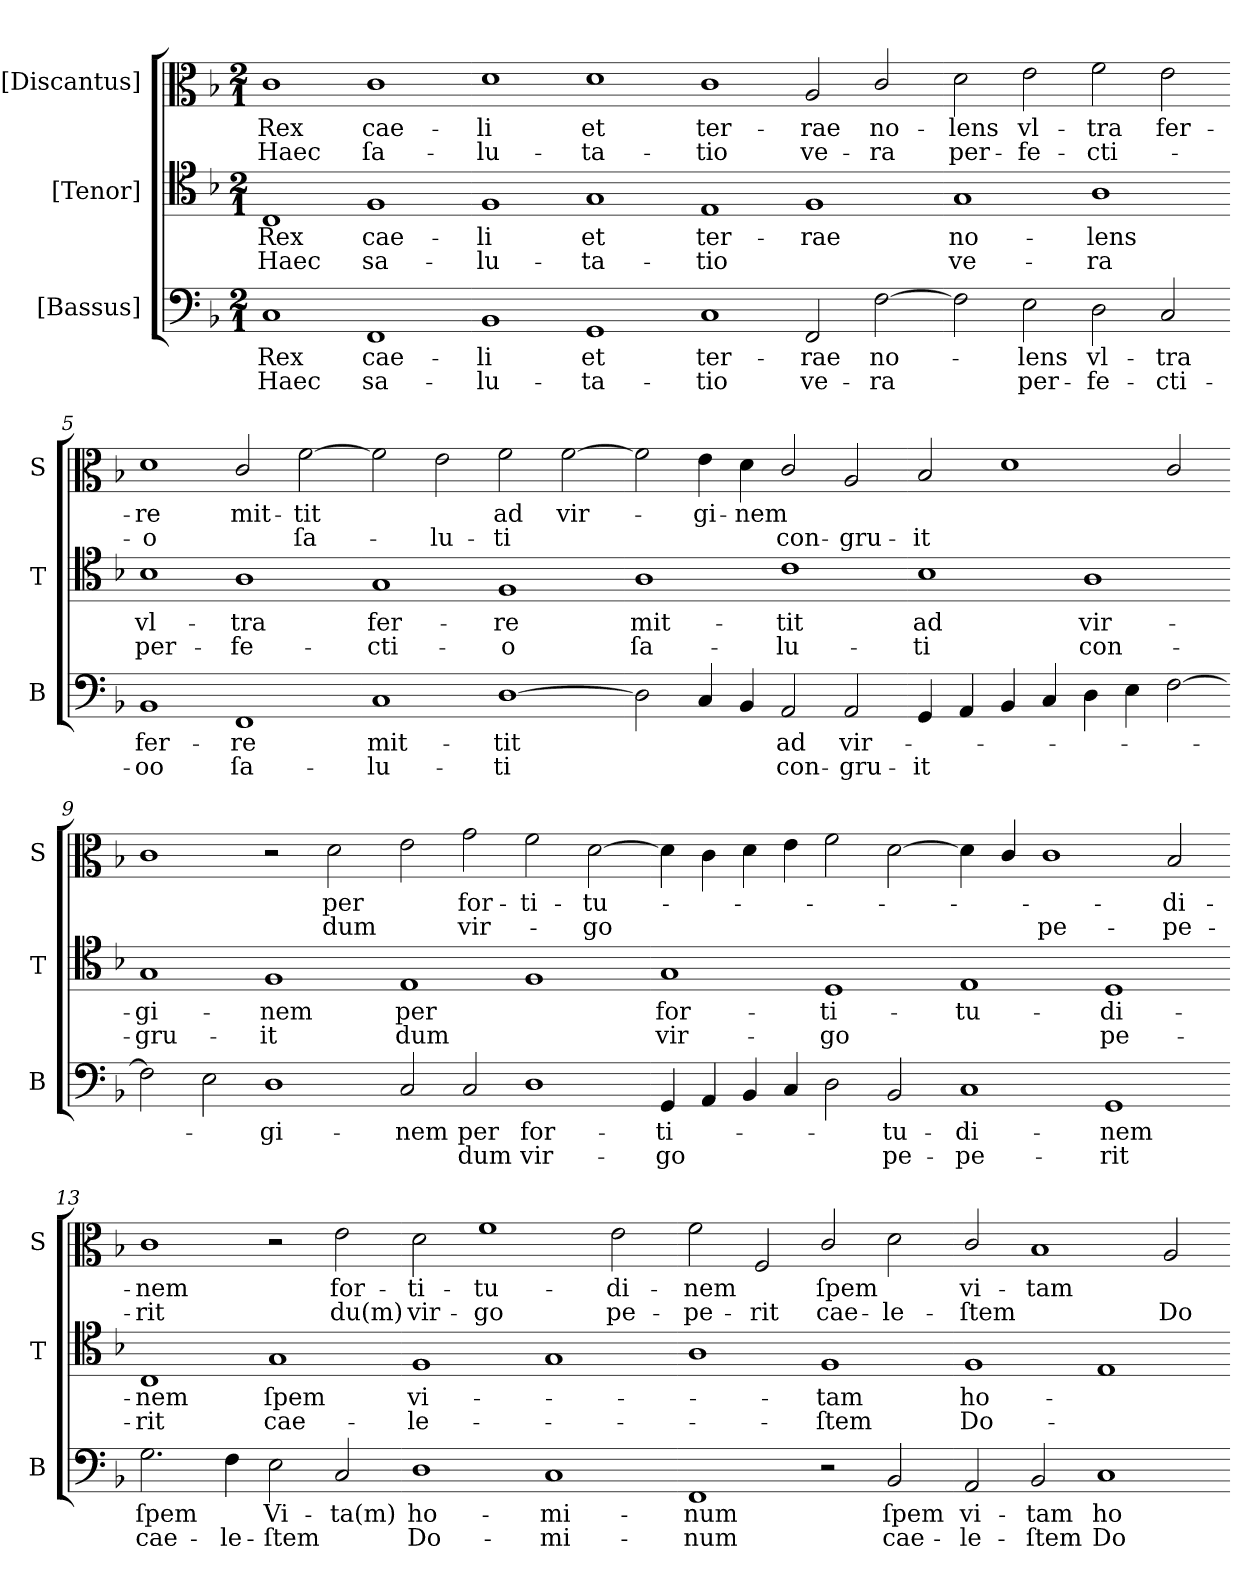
**kern	**text	**text	**kern	**text	**text	**kern	**text	**text
*part3	*part3	*part3	*part2	*part2	*part2	*part1	*part1	*part1
*staff3	*staff3	*staff3	*staff2	*staff2	*staff2	*staff1	*staff1	*staff1
*I"[Bassus]	*	*	*I"[Tenor]	*	*	*I"[Discantus]	*	*
*I'B	*	*	*I'T	*	*	*I'S	*	*
*clefF4	*	*	*clefC4	*	*	*clefC3	*	*
*k[b-]	*	*	*k[b-]	*	*	*k[b-]	*	*
*F:	*	*	*F:	*	*	*F:	*	*
*M2/1	*	*	*M2/1	*	*	*M2/1	*	*
=1	=1	=1	=1	=1	=1	=1	=1	=1
1C	Rex	Haec	1C	Rex	Haec	1c	Rex	Haec
1FF	cae-	sa-	1F	cae-	sa-	1c	cae-	ſa-
=2-	=2-	=2-	=2-	=2-	=2-	=2-	=2-	=2-
1BB-	-li	-lu-	1F	-li	-lu-	1d	-li	-lu-
1GG	et	-ta-	1G	et	-ta-	1d	et	-ta-
=3-	=3-	=3-	=3-	=3-	=3-	=3-	=3-	=3-
1C	ter-	-tio	1E	ter-	-tio	1c	ter-	-tio
2FF/	-rae	ve-	1F	-rae	.	2A/	-rae	ve-
[2F\	no-	-ra	.	.	.	2c/	no-	-ra
=4-	=4-	=4-	=4-	=4-	=4-	=4-	=4-	=4-
2F\]	.	.	1G	no-	ve-	2d\	-lens	per-
2E\	-lens	per-	.	.	.	2e\	vl-	-fe-
2D\	vl-	-fe-	1A	-lens	-ra	2f\	-tra	-cti-
2C/	-tra	-cti-	.	.	.	2e\	fer-	.
=5-	=5-	=5-	=5-	=5-	=5-	=5-	=5-	=5-
1BB-	fer-	-oo	1B-	vl-	per-	1d	-re	-o
1FF	-re	ſa-	1A	-tra	-fe-	2c/	mit-	.
.	.	.	.	.	.	[2f\	-tit	ſa-
=6-	=6-	=6-	=6-	=6-	=6-	=6-	=6-	=6-
1C	mit-	-lu-	1G	fer-	-cti-	2f\]	.	.
.	.	.	.	.	.	2e\	.	-lu-
[1D	-tit	-ti	1F	-re	-o	2f\	ad	-ti
.	.	.	.	.	.	[2f\	vir-	.
=7-	=7-	=7-	=7-	=7-	=7-	=7-	=7-	=7-
2D]	.	.	1A	mit-	ſa-	2f\]	.	.
4C/	.	.	.	.	.	4e\	-gi-	.
4BB-/	.	.	.	.	.	4d\	-nem	.
2AA/	ad	con-	1c	-tit	-lu-	2c/	.	con-
2AA/	vir-	-gru-	.	.	.	2A/	.	-gru-
=8-	=8-	=8-	=8-	=8-	=8-	=8-	=8-	=8-
4GG/	.	-it	1B-	ad	-ti	2B-/	.	-it
4AA/	.	.	.	.	.	.	.	.
4BB-/	.	.	.	.	.	1d	.	.
4C/	.	.	.	.	.	.	.	.
4D\	.	.	1A	vir-	con-	.	.	.
4E\	.	.	.	.	.	.	.	.
[2F\	.	.	.	.	.	2c/	.	.
=9-	=9-	=9-	=9-	=9-	=9-	=9-	=9-	=9-
2F\]	.	.	1G	-gi-	-gru-	1c	.	.
2E\	.	.	.	.	.	.	.	.
1D	-gi-	.	1F	-nem	-it	2r	.	.
.	.	.	.	.	.	2d\	per	dum
=10-	=10-	=10-	=10-	=10-	=10-	=10-	=10-	=10-
2C/	-nem	.	1E	per	dum	2e\	.	.
2C/	per	dum	.	.	.	2g\	for-	vir-
1D	for-	vir-	1F	.	.	2f\	-ti-	.
.	.	.	.	.	.	[2d\	-tu-	-go
=11-	=11-	=11-	=11-	=11-	=11-	=11-	=11-	=11-
4GG/	-ti-	-go	1G	for-	vir-	4d\]	.	.
4AA/	.	.	.	.	.	4c\	.	.
4BB-/	.	.	.	.	.	4d\	.	.
4C/	.	.	.	.	.	4e\	.	.
2D\	.	.	1D	-ti-	-go	2f\	.	.
2BB-/	-tu-	pe-	.	.	.	[2d\	.	.
=12-	=12-	=12-	=12-	=12-	=12-	=12-	=12-	=12-
1C	-di-	-pe-	1E	-tu-	.	4d\]	.	.
.	.	.	.	.	.	4c/	.	.
.	.	.	.	.	.	1c	.	pe-
1GG	-nem	-rit	1D	-di-	pe-	.	.	.
.	.	.	.	.	.	2B-/	-di-	-pe-
=13-	=13-	=13-	=13-	=13-	=13-	=13-	=13-	=13-
2.G\	ſpem	cae-	1C	-nem	-rit	1c	-nem	-rit
4F\	.	-le-	.	.	.	.	.	.
2E\	Vi-	-ſtem	1G	ſpem	cae-	2r	.	.
2C/	-ta(m)	.	.	.	.	2e\	for-	du(m)
=14-	=14-	=14-	=14-	=14-	=14-	=14-	=14-	=14-
1D	ho-	Do-	1F	vi-	-le-	2d\	-ti-	vir-
.	.	.	.	.	.	1f	-tu-	-go
1C	-mi-	-mi-	1G	.	.	.	.	.
.	.	.	.	.	.	2e\	-di-	pe-
=15-	=15-	=15-	=15-	=15-	=15-	=15-	=15-	=15-
1FF	-num	-num	1A	.	.	2f\	-nem	-pe-
.	.	.	.	.	.	2F/	.	-rit
2r	.	.	1F	-tam	-ſtem	2c/	ſpem	cae-
2BB-/	ſpem	cae-	.	.	.	2d\	.	-le-
=16-	=16-	=16-	=16-	=16-	=16-	=16-	=16-	=16-
2AA/	vi-	-le-	1F	ho-	Do-	2c/	vi-	-ſtem
2BB-/	-tam	-ſtem	.	.	.	1B-	-tam	.
1C	ho-	Do-	1E	.	.	.	.	.
.	.	.	.	.	.	2A/	.	Do-
=-	=-	=-	=-	=-	=-	=-	=-	=-
*-	*-	*-	*-	*-	*-	*-	*-	*-
